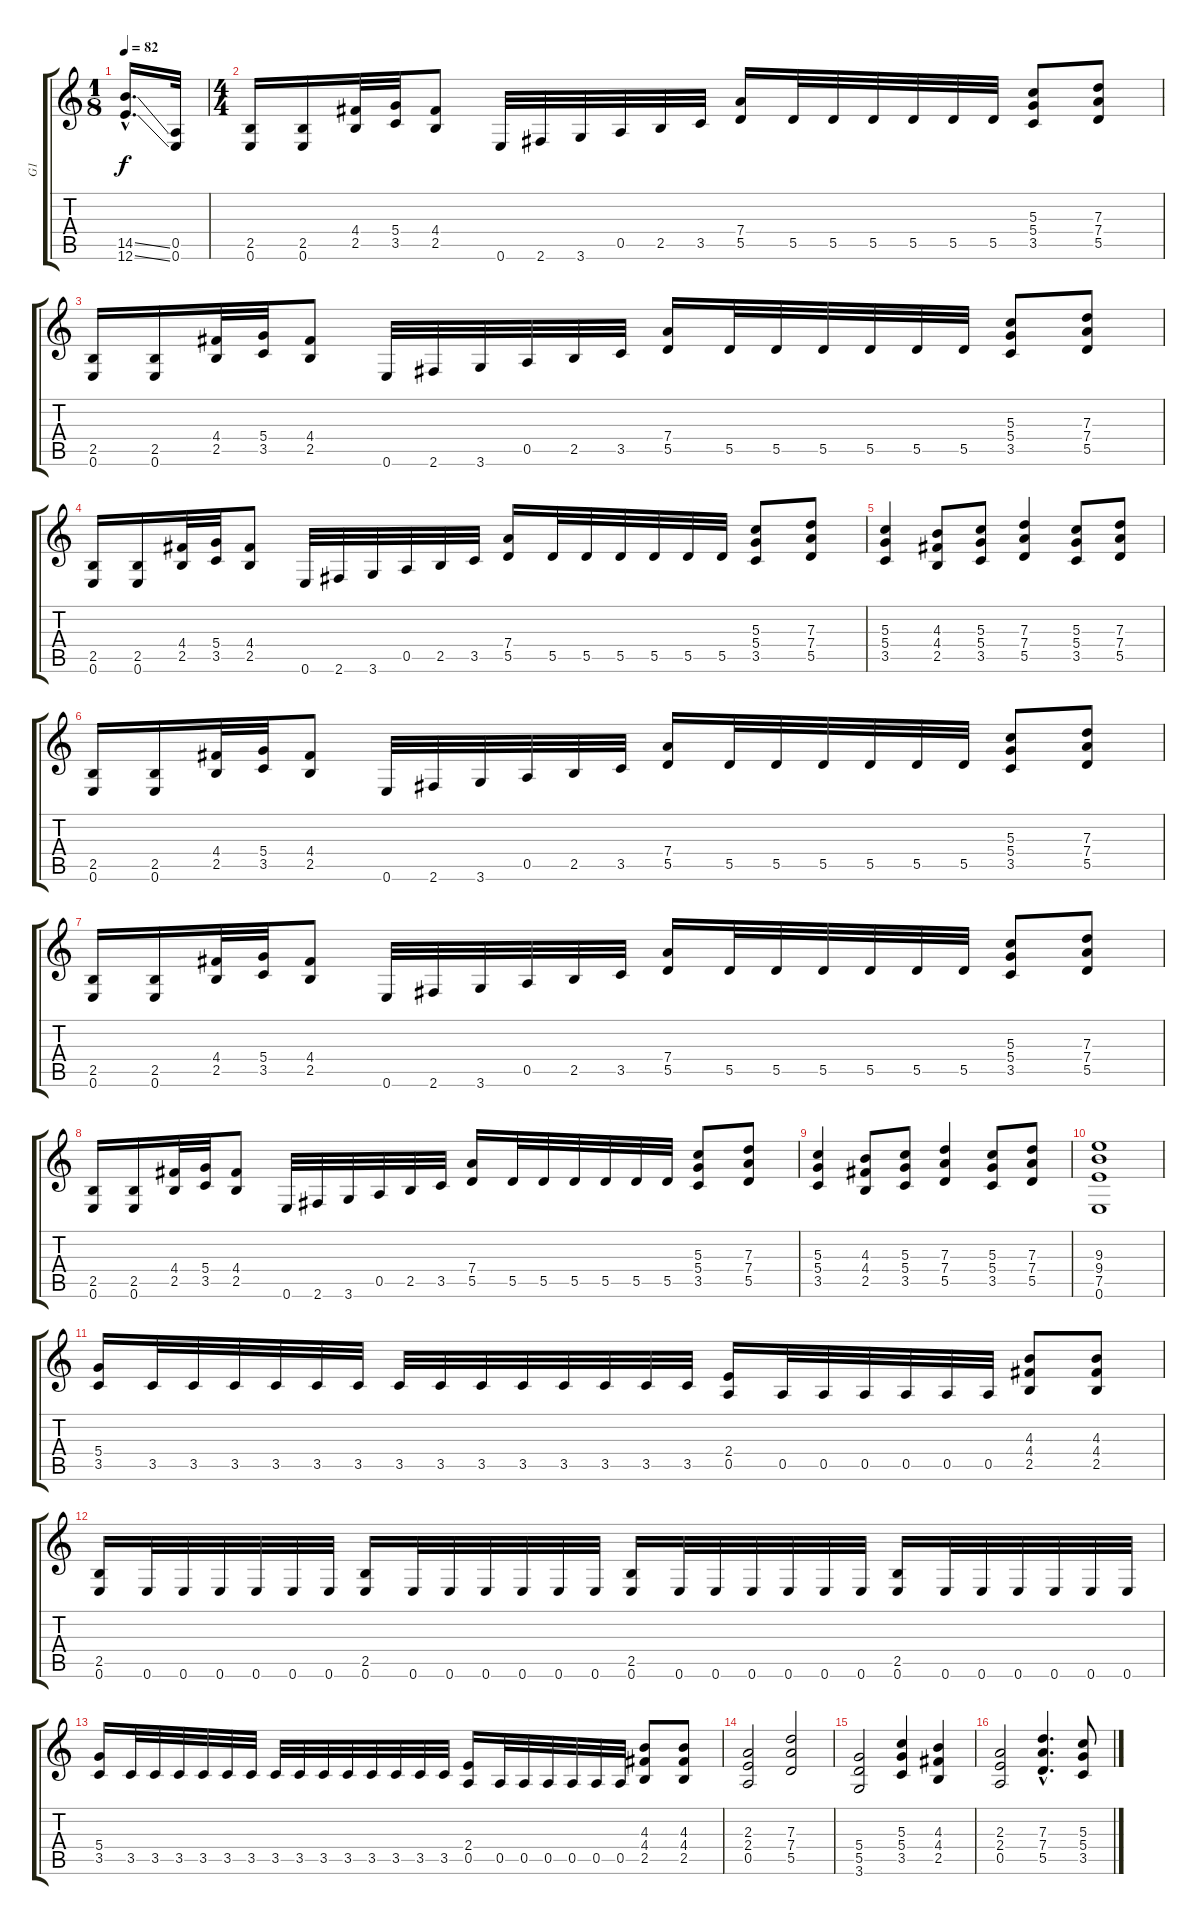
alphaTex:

\track ("G1" "G1") {instrument overdrivenguitar}
\staff {score tabs}
\tuning (E4 B3 G3 D3 A2 E2) {hide}
\ts (1 8)
\tempo 82
\clef g2
\ks c
(14.5{ss hac} 12.6{ss hac}).16{d dy f instrument overdrivenguitar} (0.5 0.6).32 |
\ts (4 4)
\section ("" "")
(2.5 0.6).16 (2.5 0.6).16 (4.4 2.5).32 (5.4 3.5).32 (4.4 2.5).8 0.6.32 2.6.32 3.6.32 0.5.32 2.5.32 3.5.32 (7.4 5.5).16 5.5.32 5.5.32 5.5.32 5.5.32 5.5.32 5.5.32 (5.3 5.4 3.5).8 (7.3 7.4 5.5).8 |
(2.5 0.6).16 (2.5 0.6).16 (4.4 2.5).32 (5.4 3.5).32 (4.4 2.5).8 0.6.32 2.6.32 3.6.32 0.5.32 2.5.32 3.5.32 (7.4 5.5).16 5.5.32 5.5.32 5.5.32 5.5.32 5.5.32 5.5.32 (5.3 5.4 3.5).8 (7.3 7.4 5.5).8 |
(2.5 0.6).16 (2.5 0.6).16 (4.4 2.5).32 (5.4 3.5).32 (4.4 2.5).8 0.6.32 2.6.32 3.6.32 0.5.32 2.5.32 3.5.32 (7.4 5.5).16 5.5.32 5.5.32 5.5.32 5.5.32 5.5.32 5.5.32 (5.3 5.4 3.5).8 (7.3 7.4 5.5).8 |
(5.3 5.4 3.5).4 (4.3 4.4 2.5).8 (5.3 5.4 3.5).8 (7.3 7.4 5.5).4 (5.3 5.4 3.5).8 (7.3 7.4 5.5).8 |
\section ("" "")
(2.5 0.6).16 (2.5 0.6).16 (4.4 2.5).32 (5.4 3.5).32 (4.4 2.5).8 0.6.32 2.6.32 3.6.32 0.5.32 2.5.32 3.5.32 (7.4 5.5).16 5.5.32 5.5.32 5.5.32 5.5.32 5.5.32 5.5.32 (5.3 5.4 3.5).8 (7.3 7.4 5.5).8 |
(2.5 0.6).16 (2.5 0.6).16 (4.4 2.5).32 (5.4 3.5).32 (4.4 2.5).8 0.6.32 2.6.32 3.6.32 0.5.32 2.5.32 3.5.32 (7.4 5.5).16 5.5.32 5.5.32 5.5.32 5.5.32 5.5.32 5.5.32 (5.3 5.4 3.5).8 (7.3 7.4 5.5).8 |
(2.5 0.6).16 (2.5 0.6).16 (4.4 2.5).32 (5.4 3.5).32 (4.4 2.5).8 0.6.32 2.6.32 3.6.32 0.5.32 2.5.32 3.5.32 (7.4 5.5).16 5.5.32 5.5.32 5.5.32 5.5.32 5.5.32 5.5.32 (5.3 5.4 3.5).8 (7.3 7.4 5.5).8 |
(5.3 5.4 3.5).4 (4.3 4.4 2.5).8 (5.3 5.4 3.5).8 (7.3 7.4 5.5).4 (5.3 5.4 3.5).8 (7.3 7.4 5.5).8 |
\section ("" "")
(9.3 9.4 7.5 0.6).1 |
(5.4 3.5).16 3.5.32 3.5.32 3.5.32 3.5.32 3.5.32 3.5.32 3.5.32 3.5.32 3.5.32 3.5.32 3.5.32 3.5.32 3.5.32 3.5.32 (2.4 0.5).16 0.5.32 0.5.32 0.5.32 0.5.32 0.5.32 0.5.32 (4.3 4.4 2.5).8 (4.3 4.4 2.5).8 |
(2.5 0.6).16 0.6.32 0.6.32 0.6.32 0.6.32 0.6.32 0.6.32 (2.5 0.6).16 0.6.32 0.6.32 0.6.32 0.6.32 0.6.32 0.6.32 (2.5 0.6).16 0.6.32 0.6.32 0.6.32 0.6.32 0.6.32 0.6.32 (2.5 0.6).16 0.6.32 0.6.32 0.6.32 0.6.32 0.6.32 0.6.32 |
(5.4 3.5).16 3.5.32 3.5.32 3.5.32 3.5.32 3.5.32 3.5.32 3.5.32 3.5.32 3.5.32 3.5.32 3.5.32 3.5.32 3.5.32 3.5.32 (2.4 0.5).16 0.5.32 0.5.32 0.5.32 0.5.32 0.5.32 0.5.32 (4.3 4.4 2.5).8 (4.3 4.4 2.5).8 |
\section ("" "")
(2.3 2.4 0.5).2 (7.3 7.4 5.5).2 |
(5.4 5.5 3.6).2 (5.3 5.4 3.5).4 (4.3 4.4 2.5).4 |
(2.3 2.4 0.5).2 (7.3{hac} 7.4{hac} 5.5{hac}).4{d} (5.3 5.4 3.5).8
